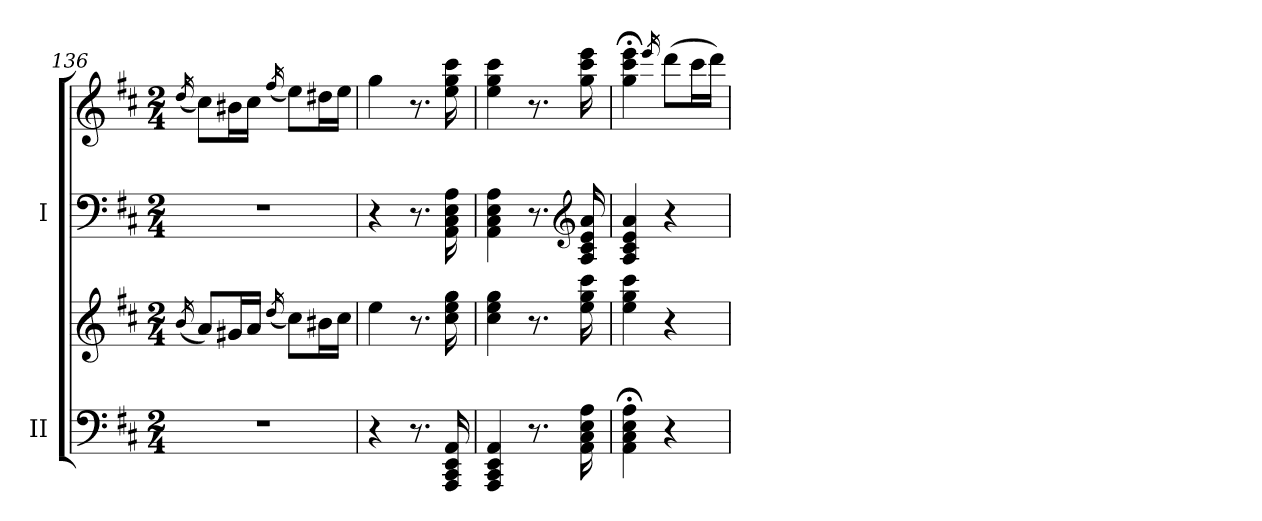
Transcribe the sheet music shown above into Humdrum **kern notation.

**kern	**kern	**kern	**kern
*part2	*part2	*part1	*part1
*staff4	*staff3	*staff2	*staff1
*I"II	*	*I"I	*
*I'II	*	*I'I	*
*clefF4	*clefG2	*clefF4	*clefG2
*k[f#c#]	*k[f#c#]	*k[f#c#]	*k[f#c#]
*M2/4	*M2/4	*M2/4	*M2/4
=136	=136	=136	=136
.	(<16qb/	.	(<16qdd/
2r	8a/L)	2r	8cc#\L)
.	16g#X/L	.	16b#X\L
.	16a/JJ	.	16cc#\JJ
.	(<16qdd/	.	(<16qff#/
.	8cc#\L)	.	8ee\L)
.	16b#X\L	.	16dd#X\L
.	16cc#\JJ	.	16ee\JJ
=137	=137	=137	=137
4r	4ee\	4r	4gg\
8.r	8.r	8.r	8.r
16AAA/ 16CC#/ 16EE/ 16AA/	16cc#\ 16ee\ 16gg\	16AA\ 16C#\ 16E\ 16A\	16ee\ 16gg\ 16ccc#\
=138	=138	=138	=138
4AAA/ 4CC#/ 4EE/ 4AA/	4cc#\ 4ee\ 4gg\	4AA\ 4C#\ 4E\ 4A\	4ee\ 4gg\ 4ccc#\
8.r	8.r	8.r	8.r
*	*	*clefG2	*
16AA\ 16C#\ 16E\ 16A\	16ee\ 16gg\ 16ccc#\	16A/ 16c#/ 16e/ 16a/	16gg\ 16ccc#\ 16eee\
=139	=139	=139	=139
4AA\;< 4C#\;< 4E\;< 4A\;<	4ee\ 4gg\ 4ccc#\	4A/ 4c#/ 4e/ 4a/	4gg\;< 4ccc#\;< 4eee\;<
.	.	.	16qeee/
4r	4r	4r	(>8ddd\L
.	.	.	16ccc#\L
.	.	.	16ddd\JJ)
=	=	=	=
*-	*-	*-	*-
